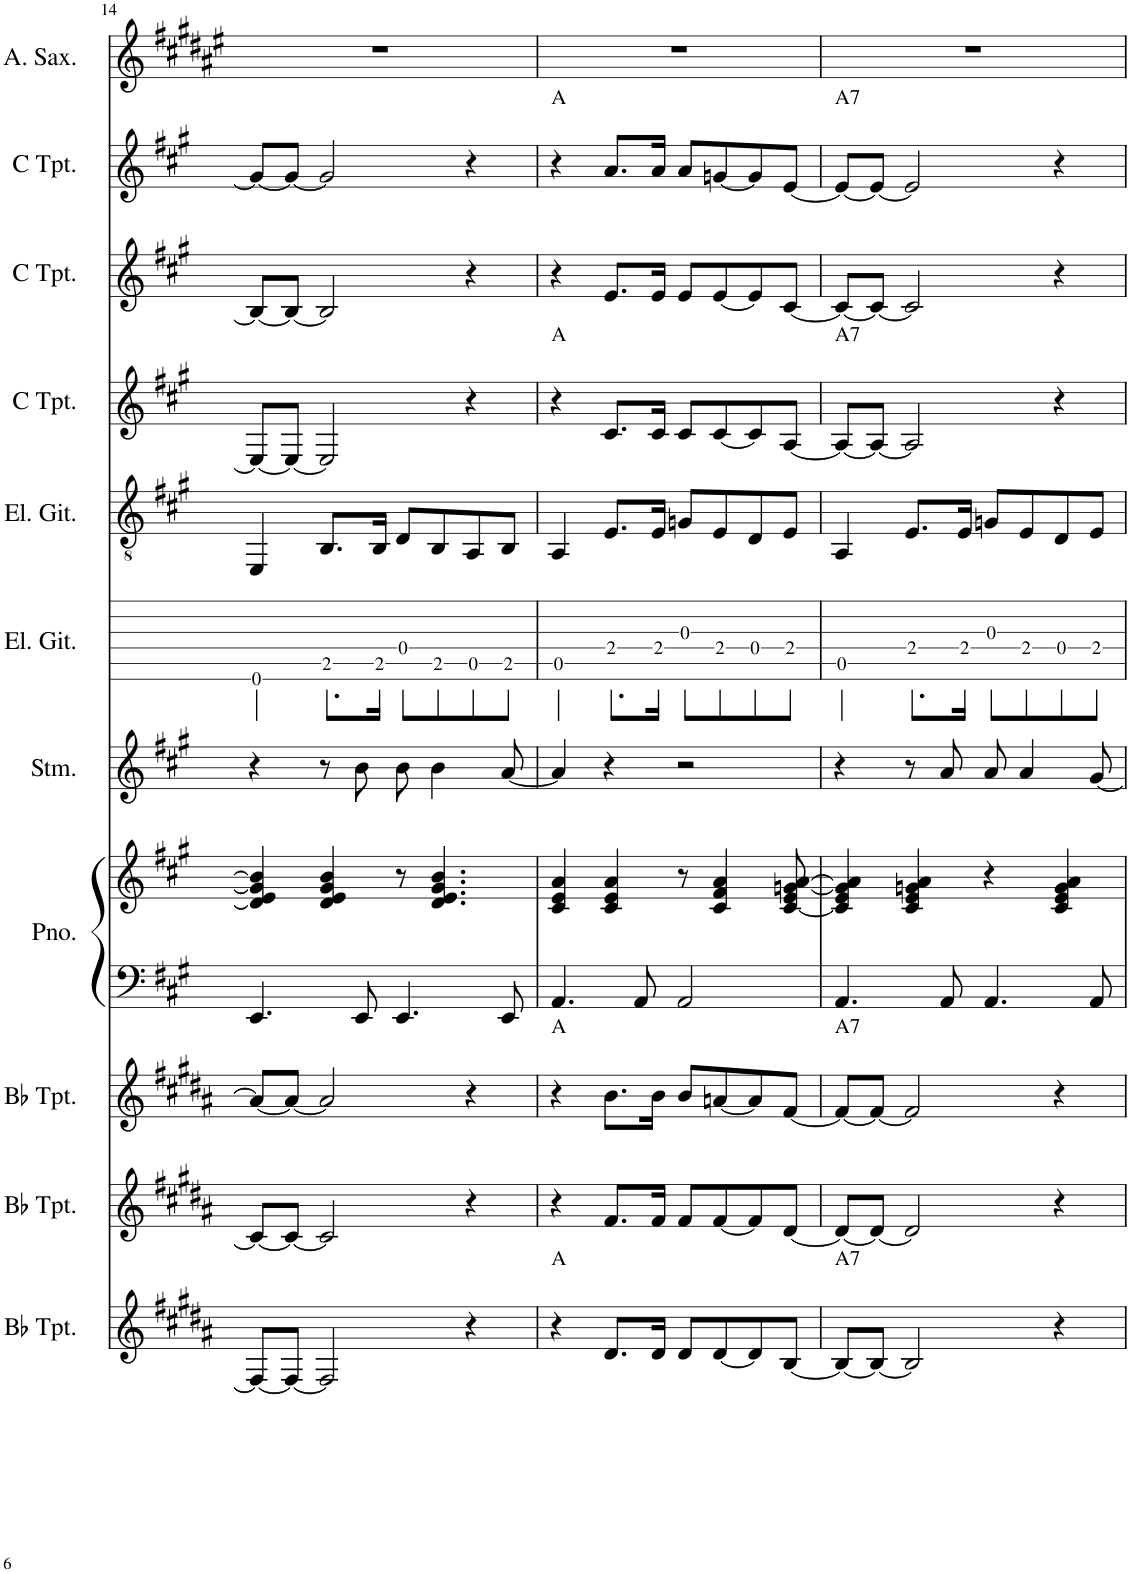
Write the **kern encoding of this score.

**kern	**kern	**kern	**kern	**kern	**kern	**kern	**kern	**kern	**kern	**kern	**kern
*part11	*part10	*part9	*part8	*part8	*part7	*part6	*part5	*part4	*part3	*part2	*part1
*staff12	*staff11	*staff10	*staff9	*staff8	*staff7	*staff6	*staff5	*staff4	*staff3	*staff2	*staff1
*I"Trompet in Bb	*I"Trompet in Bb	*I"Trompet in Bb	*I"Piano	*	*I"Stem	*I"Elektrische gitaar	*I"Elektrische gitaar	*I"Trompet in C	*I"Trompet in C	*I"Trompet in C	*I"Alt-saxofoon
*	*	*	*I'Pno.	*	*I'Stm.	*I'El. Git.	*I'El. Git.	*	*	*	*I'A. Sax.
!!LO:PB:g=z
*clefG2	*clefG2	*clefG2	*clefF4	*clefG2	*clefG2	*	*clefGv2	*clefG2	*clefG2	*clefG2	*clefG2
*Trd1c2	*Trd1c2	*Trd1c2	*	*	*	*	*	*Trd1c2	*Trd1c2	*Trd1c2	*Trd5c9
*k[f#c#g#d#a#]	*k[f#c#g#d#a#]	*k[f#c#g#d#a#]	*k[f#c#g#]	*k[f#c#g#]	*k[f#c#g#]	*k[f#c#g#]	*k[f#c#g#]	*k[f#c#g#]	*k[f#c#g#]	*k[f#c#g#]	*k[f#c#g#d#a#e#]
*M4/4	*M4/4	*M4/4	*M4/4	*M4/4	*M4/4	*M4/4	*M4/4	*M4/4	*M4/4	*M4/4	*M4/4
=14	=14	=14	=14	=14	=14	=14	=14	=14	=14	=14	=14
8F#/L_	8c#/L_	8a#/L_	4.EE/	4d/] 4e/ 4g#/] 4b/]	4r	4EE\	4EE/	8E/L_	8B/L_	8g#/L_	1r
8F#/J_	8c#/J_	8a#/J_	.	.	.	.	.	8E/J_	8B/J_	8g#/J_	.
2F#/]	2c#/]	2a#/]	.	4d/ 4e/ 4g#/ 4b/	8r	8.BB\L	8.BB/L	2E/]	2B/]	2g#/]	.
.	.	.	8EE/	.	8b\	.	.	.	.	.	.
.	.	.	.	.	.	16BB\Jk	16BB/Jk	.	.	.	.
.	.	.	4.EE/	8r	8b\	8D\L	8D/L	.	.	.	.
.	.	.	.	4.d/ 4.e/ 4.g#/ 4.b/	4b\	8BB\	8BB/	.	.	.	.
4r	4r	4r	.	.	.	8AA\	8AA/	4r	4r	4r	.
.	.	.	8EE/	.	[8a/	8BB\J	8BB/J	.	.	.	.
=15	=15	=15	=15	=15	=15	=15	=15	=15	=15	=15	=15
!	!	!	!	!	!	!	!	!	!	!LO:TX:a:t=A	!
!	!	!	!	!	!	!	!	!LO:TX:a:t=A	!	!	!
!	!	!LO:TX:a:t=A	!	!	!	!	!	!	!	!	!
!LO:TX:a:t=A	!	!	!	!	!	!	!	!	!	!	!
4r	4r	4r	4.AA/	4c#/ 4e/ 4a/	4a/]	4AA\	4AA/	4r	4r	4r	1r
8.d#/L	8.f#/L	8.b\L	.	4c#/ 4e/ 4a/	4r	8.E\L	8.E/L	8.c#/L	8.e/L	8.a/L	.
.	.	.	8AA/	.	.	.	.	.	.	.	.
16d#/Jk	16f#/Jk	16b\Jk	.	.	.	16E\Jk	16E/Jk	16c#/Jk	16e/Jk	16a/Jk	.
8d#/L	8f#/L	8b/L	2AA/	8r	2r	8Gn\L	8Gn/L	8c#/L	8e/L	8a/L	.
[8d#/	[8f#/	[8an/	.	4c#/ 4f#/ 4a/	.	8E\	8E/	[8c#/	[8e/	[8gn/	.
8d#/]	8f#/]	8a/]	.	.	.	8D\	8D/	8c#/]	8e/]	8g/]	.
[8B/J	[8d#/J	[8f#/J	.	[8c#/ 8e/ [8gn/ [8a/	.	8E\J	8E/J	[8A/J	[8c#/J	[8e/J	.
=16	=16	=16	=16	=16	=16	=16	=16	=16	=16	=16	=16
!	!	!	!	!	!	!	!	!	!	!LO:TX:a:t=A7	!
!	!	!	!	!	!	!	!	!LO:TX:a:t=A7	!	!	!
!	!	!LO:TX:a:t=A7	!	!	!	!	!	!	!	!	!
!LO:TX:a:t=A7	!	!	!	!	!	!	!	!	!	!	!
8B/L_	8d#/L_	8f#/L_	4.AA/	4c#/] 4e/ 4g/] 4a/]	4r	4AA\	4AA/	8A/L_	8c#/L_	8e/L_	1r
8B/J_	8d#/J_	8f#/J_	.	.	.	.	.	8A/J_	8c#/J_	8e/J_	.
2B/]	2d#/]	2f#/]	.	4c#/ 4e/ 4gn/ 4a/	8r	8.E\L	8.E/L	2A/]	2c#/]	2e/]	.
.	.	.	8AA/	.	8a/	.	.	.	.	.	.
.	.	.	.	.	.	16E\Jk	16E/Jk	.	.	.	.
.	.	.	4.AA/	4r	8a/	8Gn\L	8Gn/L	.	.	.	.
.	.	.	.	.	4a/	8E\	8E/	.	.	.	.
4r	4r	4r	.	4c#/ 4e/ 4g/ 4a/	.	8D\	8D/	4r	4r	4r	.
.	.	.	8AA/	.	[8g#/	8E\J	8E/J	.	.	.	.
=	=	=	=	=	=	=	=	=	=	=	=
*-	*-	*-	*-	*-	*-	*-	*-	*-	*-	*-	*-
